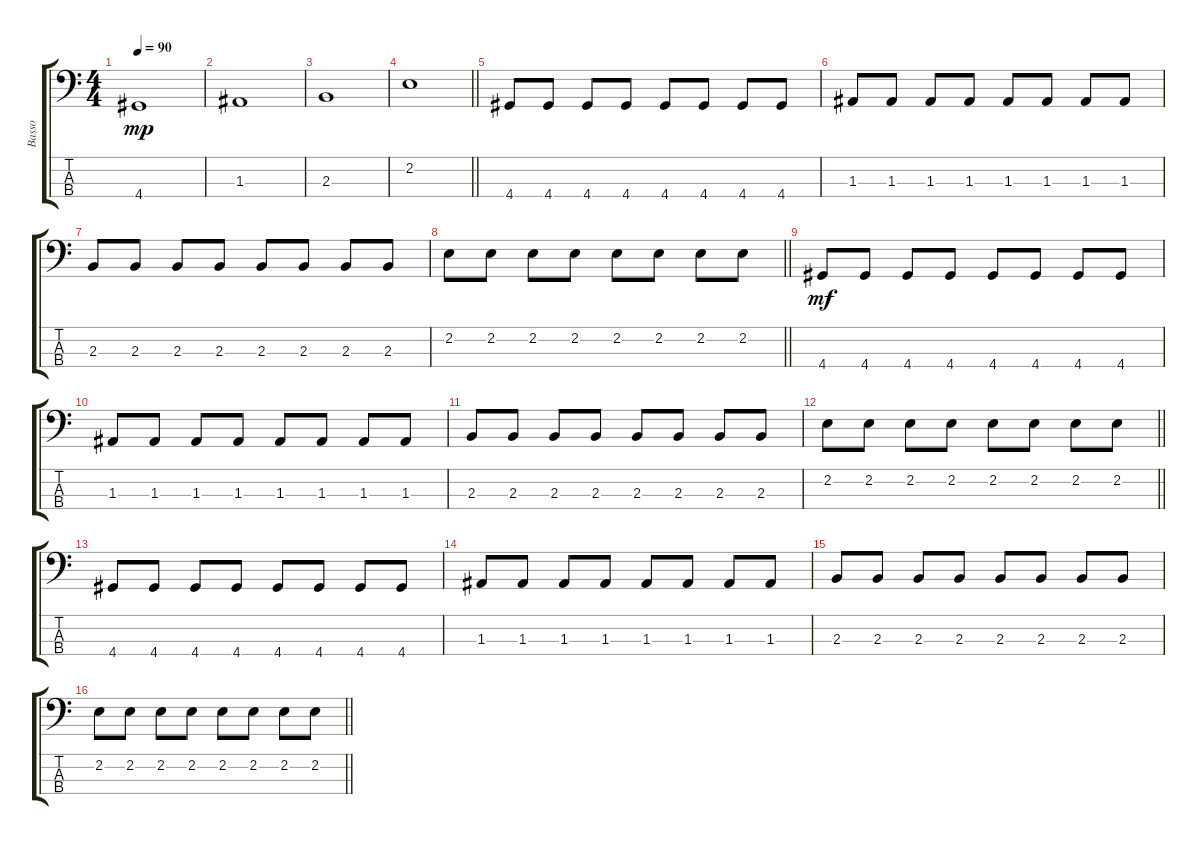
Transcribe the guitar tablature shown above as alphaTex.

\track ("Basso" "Basso") {instrument electricbasspick}
\staff {score tabs}
\tuning (G2 D2 A1 E1) {hide}
\ts (4 4)
\tempo 90
\clef f4
\ks c
4.4.1{dy mp} |
1.3.1 |
2.3.1 |
\barLineRight lightlight
2.2.1 |
4.4.8 4.4.8 4.4.8 4.4.8 4.4.8 4.4.8 4.4.8 4.4.8 |
1.3.8 1.3.8 1.3.8 1.3.8 1.3.8 1.3.8 1.3.8 1.3.8 |
2.3.8 2.3.8 2.3.8 2.3.8 2.3.8 2.3.8 2.3.8 2.3.8 |
\barLineRight lightlight
2.2.8 2.2.8 2.2.8 2.2.8 2.2.8 2.2.8 2.2.8 2.2.8 |
4.4.8{dy mf} 4.4.8 4.4.8 4.4.8 4.4.8 4.4.8 4.4.8 4.4.8 |
1.3.8 1.3.8 1.3.8 1.3.8 1.3.8 1.3.8 1.3.8 1.3.8 |
2.3.8 2.3.8 2.3.8 2.3.8 2.3.8 2.3.8 2.3.8 2.3.8 |
\barLineRight lightlight
2.2.8 2.2.8 2.2.8 2.2.8 2.2.8 2.2.8 2.2.8 2.2.8 |
4.4.8 4.4.8 4.4.8 4.4.8 4.4.8 4.4.8 4.4.8 4.4.8 |
1.3.8 1.3.8 1.3.8 1.3.8 1.3.8 1.3.8 1.3.8 1.3.8 |
2.3.8 2.3.8 2.3.8 2.3.8 2.3.8 2.3.8 2.3.8 2.3.8 |
\barLineRight lightlight
2.2.8 2.2.8 2.2.8 2.2.8 2.2.8 2.2.8 2.2.8 2.2.8
